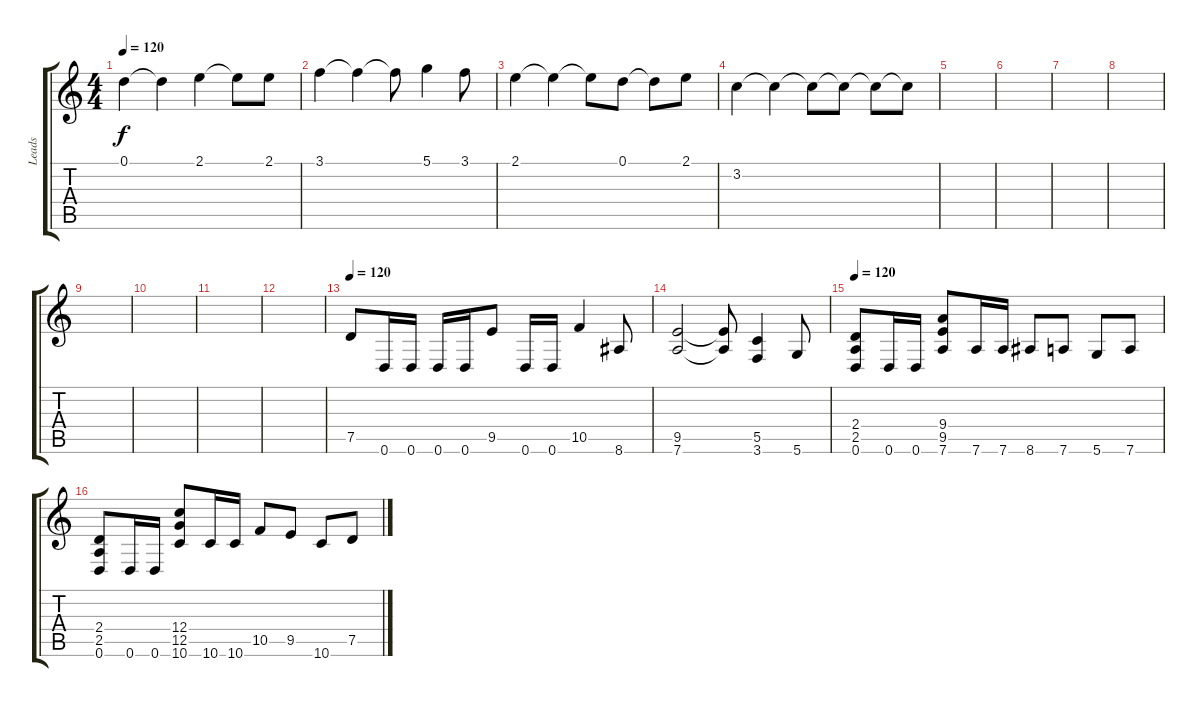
\track ("Leads" "Leads") {instrument distortionguitar}
\staff {score tabs}
\tuning (D4 A3 F3 C3 G2 D2) {hide}
\ts (4 4)
\tempo 120
\clef g2
\ks c
0.1.4{dy f} 0.1{t}.4 2.1.4 2.1{t}.8 2.1.8 |
3.1.4 3.1{t}.4 3.1{t}.8 5.1.4 3.1.8 |
2.1.4 2.1{t}.4 2.1{t}.8 0.1.8 0.1{t}.8 2.1.8 |
3.2.4 3.2{t}.4 3.2{t}.8 3.2{t}.8 3.2{t}.8 3.2{t}.8 |
|
|
|
|
|
|
|
|
\tempo 120
7.5.8{volume 12} 0.6.16 0.6.16 0.6.16 0.6.16 9.5.8 0.6.16 0.6.16 10.5.4 8.6.8 |
(9.5 7.6).2{volume 14} (9.5{t} 7.6{t}).8 (5.5 3.6).4 5.6.8 |
\tempo 120
(2.4 2.5 0.6).8 0.6.16 0.6.16 (9.4 9.5 7.6).8 7.6.16 7.6.16 8.6.8 7.6.8 5.6.8 7.6.8 |
(2.4 2.5 0.6).8 0.6.16 0.6.16 (12.4 12.5 10.6).8 10.6.16 10.6.16 10.5.8 9.5.8 10.6.8 7.5.8
